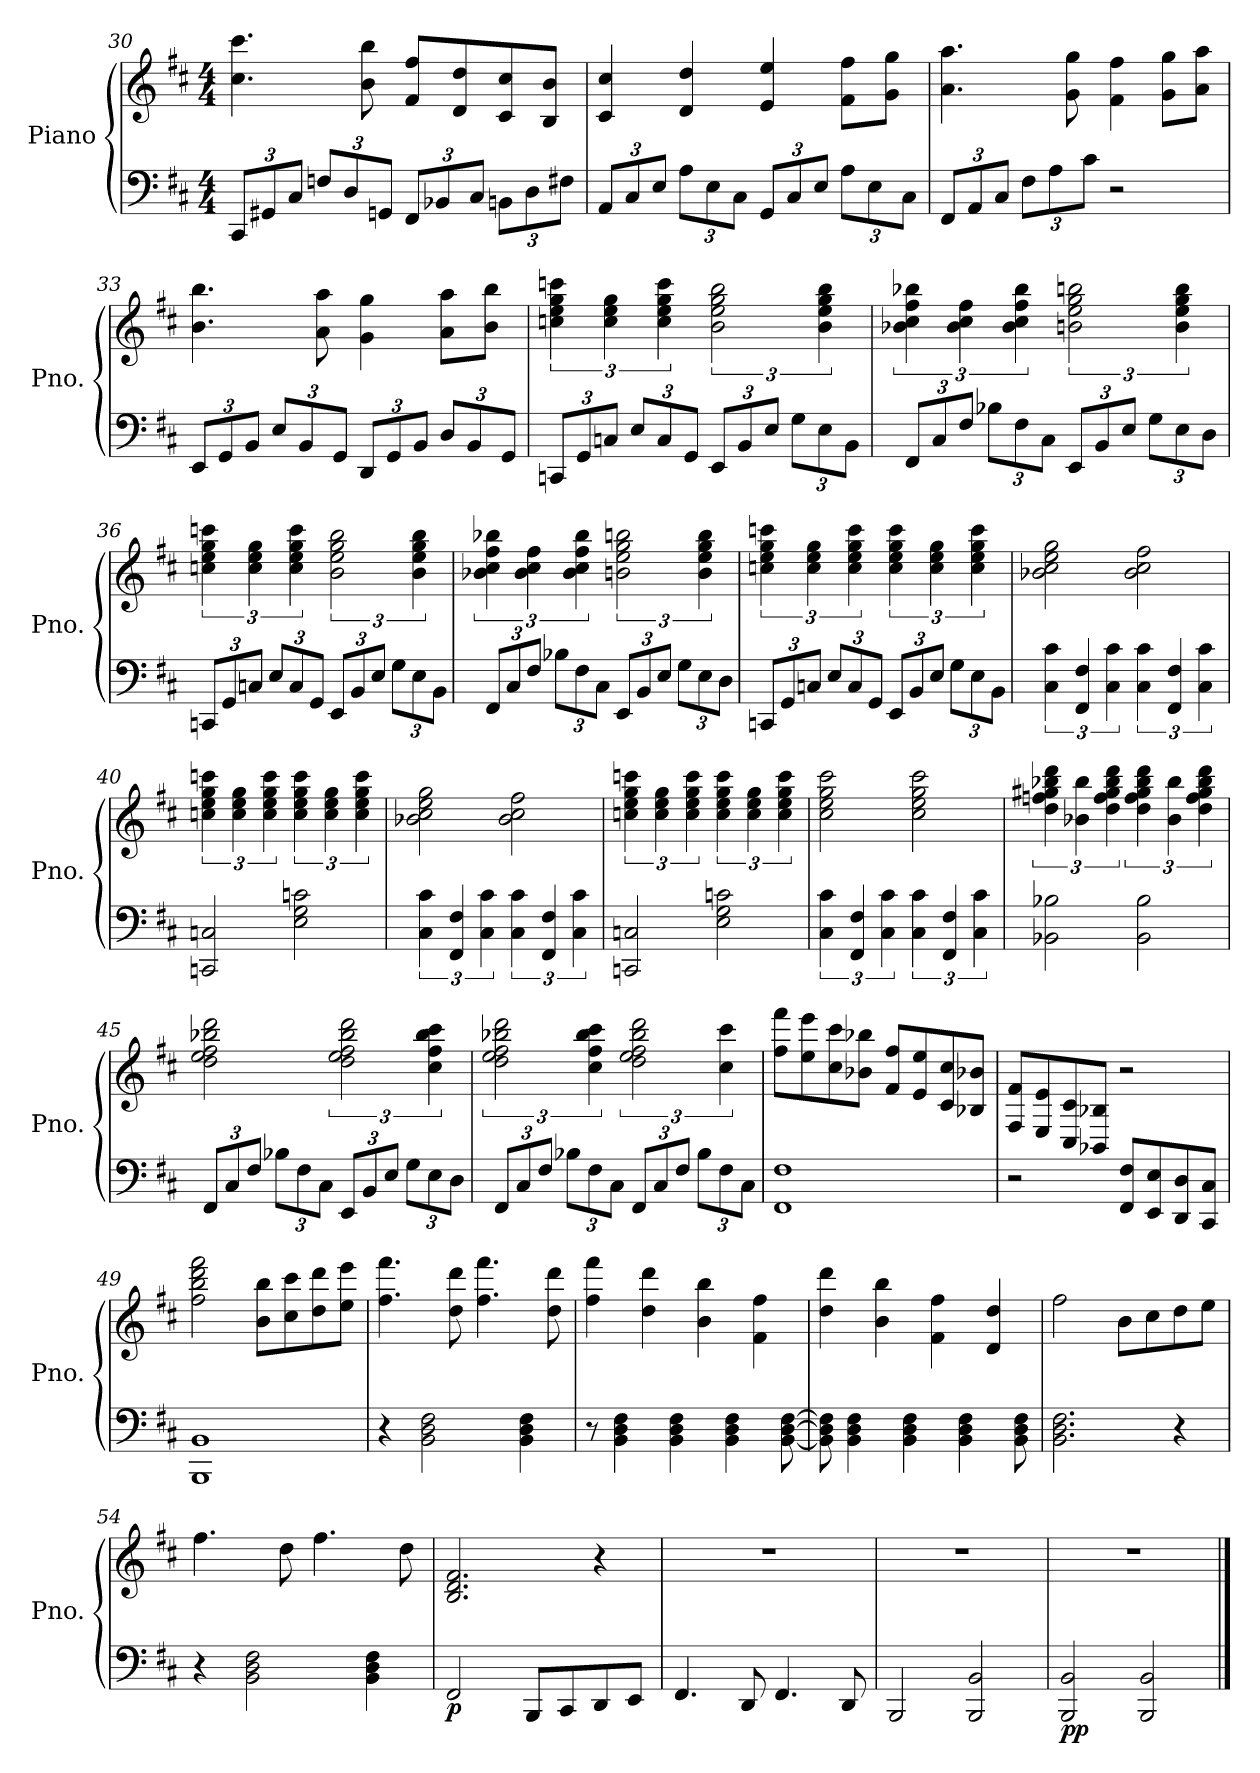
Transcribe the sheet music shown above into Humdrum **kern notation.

**kern	**kern	**dynam
*part1	*part1	*part1
*staff2	*staff1	*staff1/2
*I"Piano	*	*
*I'Pno.	*	*
*clefF4	*clefG2	*
*k[f#c#]	*k[f#c#]	*
*M4/4	*M4/4	*
*Xbrackettup	*	*
=30	=30	=30
12CC#/L	4.cc#\ 4.ccc#\	.
12GG#X/	.	.
12C#/J	.	.
12Fn/L	.	.
12D/	.	.
.	8b\ 8bb\	.
12GGn/J	.	.
12FF#/L	8f#/ 8ff#/L	.
12BB-X/	.	.
.	8d/ 8dd/	.
12C#/J	.	.
12BBn\L	8c#/ 8cc#/	.
12D\	.	.
.	8B/ 8b/J	.
12F#X\J	.	.
!!LO:PB:g=z
=31	=31	=31
12AA/L	4c#/ 4cc#/	.
12C#/	.	.
12E/J	.	.
12A\L	4d/ 4dd/	.
12E\	.	.
12C#\J	.	.
12GG/L	4e/ 4ee/	.
12C#/	.	.
12E/J	.	.
12A\L	8f#\ 8ff#\L	.
12E\	.	.
.	8g\ 8gg\J	.
12C#\J	.	.
=32	=32	=32
12FF#/L	4.a\ 4.aa\	.
12AA/	.	.
12C#/J	.	.
12F#\L	.	.
12A\	.	.
.	8g\ 8gg\	.
12c#\J	.	.
2r	4f#\ 4ff#\	.
.	8g\ 8gg\L	.
.	8a\ 8aa\J	.
=33	=33	=33
12EE/L	4.b\ 4.bb\	.
12GG/	.	.
12BB/J	.	.
12E/L	.	.
12BB/	.	.
.	8a\ 8aa\	.
12GG/J	.	.
12DD/L	4g\ 4gg\	.
12GG/	.	.
12BB/J	.	.
12D/L	8a\ 8aa\L	.
12BB/	.	.
.	8b\ 8bb\J	.
12GG/J	.	.
!!LO:LB:g=z
=34	=34	=34
12CCn/L	6ccn\ 6ee\ 6gg\ 6cccn\	.
12GG/	.	.
12Cn/J	6cc\ 6ee\ 6gg\	.
12E/L	.	.
12C/	6cc\ 6ee\ 6gg\ 6ccc\	.
12GG/J	.	.
12EE/L	3b\ 3ee\ 3gg\ 3bb\	.
12BB/	.	.
12E/J	.	.
12G\L	.	.
12E\	6b\ 6ee\ 6gg\ 6bb\	.
12BB\J	.	.
=35	=35	=35
12FF#/L	6b-X\ 6cc#\ 6ff#\ 6bb-X\	.
12C#/	.	.
12F#/J	6b-\ 6cc#\ 6ff#\	.
12B-X\L	.	.
12F#\	6b-\ 6cc#\ 6ff#\ 6bb-\	.
12C#\J	.	.
12EE/L	3bn\ 3ee\ 3gg\ 3bbn\	.
12BB/	.	.
12E/J	.	.
12G\L	.	.
12E\	6b\ 6ee\ 6gg\ 6bb\	.
12D\J	.	.
=36	=36	=36
12CCn/L	6ccn\ 6ee\ 6gg\ 6cccn\	.
12GG/	.	.
12Cn/J	6cc\ 6ee\ 6gg\	.
12E/L	.	.
12C/	6cc\ 6ee\ 6gg\ 6ccc\	.
12GG/J	.	.
12EE/L	3b\ 3ee\ 3gg\ 3bb\	.
12BB/	.	.
12E/J	.	.
12G\L	.	.
12E\	6b\ 6ee\ 6gg\ 6bb\	.
12BB\J	.	.
!!LO:LB:g=z
=37	=37	=37
12FF#/L	6b-X\ 6cc#\ 6ff#\ 6bb-X\	.
12C#/	.	.
12F#/J	6b-\ 6cc#\ 6ff#\	.
12B-X\L	.	.
12F#\	6b-\ 6cc#\ 6ff#\ 6bb-\	.
12C#\J	.	.
12EE/L	3bn\ 3ee\ 3gg\ 3bbn\	.
12BB/	.	.
12E/J	.	.
12G\L	.	.
12E\	6b\ 6ee\ 6gg\ 6bb\	.
12D\J	.	.
=38	=38	=38
12CCn/L	6ccn\ 6ee\ 6gg\ 6cccn\	.
12GG/	.	.
12Cn/J	6cc\ 6ee\ 6gg\	.
12E/L	.	.
12C/	6cc\ 6ee\ 6gg\ 6ccc\	.
12GG/J	.	.
12EE/L	6cc\ 6ee\ 6gg\ 6ccc\	.
12BB/	.	.
12E/J	6cc\ 6ee\ 6gg\	.
12G\L	.	.
12E\	6cc\ 6ee\ 6gg\ 6ccc\	.
12BB\J	.	.
=39	=39	=39
*brackettup	*	*
6C#\ 6c#\	2b-X\ 2cc#\ 2ee\ 2gg\	.
6FF#/ 6F#/	.	.
6C#\ 6c#\	.	.
6C#\ 6c#\	2b-\ 2cc#\ 2ff#\	.
6FF#/ 6F#/	.	.
6C#\ 6c#\	.	.
=40	=40	=40
2CCn/ 2Cn/	6ccn\ 6ee\ 6gg\ 6cccn\	.
.	6cc\ 6ee\ 6gg\	.
.	6cc\ 6ee\ 6gg\ 6ccc\	.
2E\ 2G\ 2cn\	6cc\ 6ee\ 6gg\ 6ccc\	.
.	6cc\ 6ee\ 6gg\	.
.	6cc\ 6ee\ 6gg\ 6ccc\	.
!!LO:LB:g=z
=41	=41	=41
6C#\ 6c#\	2b-X\ 2cc#\ 2ee\ 2gg\	.
6FF#/ 6F#/	.	.
6C#\ 6c#\	.	.
6C#\ 6c#\	2b-\ 2cc#\ 2ff#\	.
6FF#/ 6F#/	.	.
6C#\ 6c#\	.	.
=42	=42	=42
2CCn/ 2Cn/	6ccn\ 6ee\ 6gg\ 6cccn\	.
.	6cc\ 6ee\ 6gg\	.
.	6cc\ 6ee\ 6gg\ 6ccc\	.
2E\ 2G\ 2cn\	6cc\ 6ee\ 6gg\ 6ccc\	.
.	6cc\ 6ee\ 6gg\	.
.	6cc\ 6ee\ 6gg\ 6ccc\	.
!!LO:LB:g=z
=43	=43	=43
6C#\ 6c#\	2cc#\ 2ee\ 2gg\ 2ccc#\	.
6FF#/ 6F#/	.	.
6C#\ 6c#\	.	.
6C#\ 6c#\	2cc#\ 2ee\ 2gg\ 2ccc#\	.
6FF#/ 6F#/	.	.
6C#\ 6c#\	.	.
=44	=44	=44
2BB-X\ 2B-X\	6dd\ 6ffn\ 6gg#X\ 6bb-X\ 6ddd\	.
.	6b-X\ 6bb-\	.
.	6dd\ 6ff\ 6gg#\ 6bb-\ 6ddd\	.
2BB-\ 2B-\	6dd\ 6ff\ 6gg#\ 6bb-\ 6ddd\	.
.	6b-\ 6bb-\	.
.	6dd\ 6ff\ 6gg#\ 6bb-\ 6ddd\	.
=45	=45	=45
*Xbrackettup	*	*
12FF#/L	2dd\ 2ee\ 2ff#\ 2bb-X\ 2ddd\	.
12C#/	.	.
12F#/J	.	.
12B-X\L	.	.
12F#\	.	.
12C#\J	.	.
12EE/L	3dd\ 3ee\ 3ff#\ 3bb-\ 3ddd\	.
12BB/	.	.
12E/J	.	.
12G\L	.	.
12E\	6cc#\ 6ff#\ 6bb-\ 6ccc#\	.
12D\J	.	.
!!LO:LB:g=z
=46	=46	=46
12FF#/L	3dd\ 3ee\ 3ff#\ 3bb-X\ 3ddd\	.
12C#/	.	.
12F#/J	.	.
12B-X\L	.	.
12F#\	6cc#\ 6ff#\ 6bb-\ 6ccc#\	.
12C#\J	.	.
12FF#/L	3dd\ 3ee\ 3ff#\ 3bb-\ 3ddd\	.
12C#/	.	.
12F#/J	.	.
12B-\L	.	.
12F#\	6cc#\ 6ccc#\	.
12C#\J	.	.
=47	=47	=47
1FF# 1F#	8ff#\ 8fff#\L	.
.	8ee\ 8eee\	.
.	8cc#\ 8ccc#\	.
.	8b-X\ 8bb-X\J	.
.	8f#/ 8ff#/L	.
.	8e/ 8ee/	.
.	8c#/ 8cc#/	.
.	8B-X/ 8b-X/J	.
=48	=48	=48
2r	8F#/ 8f#/L	.
.	8E/ 8e/	.
.	8C#/ 8c#/	.
.	8BB-X/ 8B-X/J	.
8FF#/ 8F#/L	2r	.
8EE/ 8E/	.	.
8DD/ 8D/	.	.
8CC#/ 8C#/J	.	.
!!LO:PB:g=z
=49	=49	=49
1BBB 1BB	2ff#\ 2bb\ 2ddd\ 2fff#\	.
.	8b\ 8bb\L	.
.	8cc#\ 8ccc#\	.
.	8dd\ 8ddd\	.
.	8ee\ 8eee\J	.
=50	=50	=50
4r	4.ff#\ 4.fff#\	.
2BB\ 2D\ 2F#\	.	.
.	8dd\ 8ddd\	.
.	4.ff#\ 4.fff#\	.
4BB\ 4D\ 4F#\	.	.
.	8dd\ 8ddd\	.
=51	=51	=51
8r	4ff#\ 4fff#\	.
4BB\ 4D\ 4F#\	.	.
.	4dd\ 4ddd\	.
4BB\ 4D\ 4F#\	.	.
.	4b\ 4bb\	.
4BB\ 4D\ 4F#\	.	.
.	4f#\ 4ff#\	.
[8BB\ [8D\ [8F#\	.	.
=52	=52	=52
8BB\] 8D\] 8F#\]	4dd\ 4ddd\	.
4BB\ 4D\ 4F#\	.	.
.	4b\ 4bb\	.
4BB\ 4D\ 4F#\	.	.
.	4f#\ 4ff#\	.
4BB\ 4D\ 4F#\	.	.
.	4d/ 4dd/	.
8BB\ 8D\ 8F#\	.	.
=53	=53	=53
2.BB\ 2.D\ 2.F#\	2ff#\	.
.	8b\L	.
.	8cc#\	.
4r	8dd\	.
.	8ee\J	.
!!LO:LB:g=z
=54	=54	=54
4r	4.ff#\	.
2BB\ 2D\ 2F#\	.	.
.	8dd\	.
.	4.ff#\	.
4BB\ 4D\ 4F#\	.	.
.	8dd\	.
!!LO:LB:g=z
=55	=55	=55
!	!	!LO:DY:b=2
2FF#/	2.B/ 2.d/ 2.f#/	p
8BBB/L	.	.
8CC#/	.	.
8DD/	4r	.
8EE/J	.	.
=56	=56	=56
4.FF#/	1r	.
8DD/	.	.
4.FF#/	.	.
8DD/	.	.
=57	=57	=57
2BBB/	1r	.
2BBB/ 2BB/	.	.
=58	=58	=58
!	!	!LO:DY:b=2
2BBB/ 2BB/	1r	pp
2BBB/ 2BB/	.	.
==	==	==
*-	*-	*-
